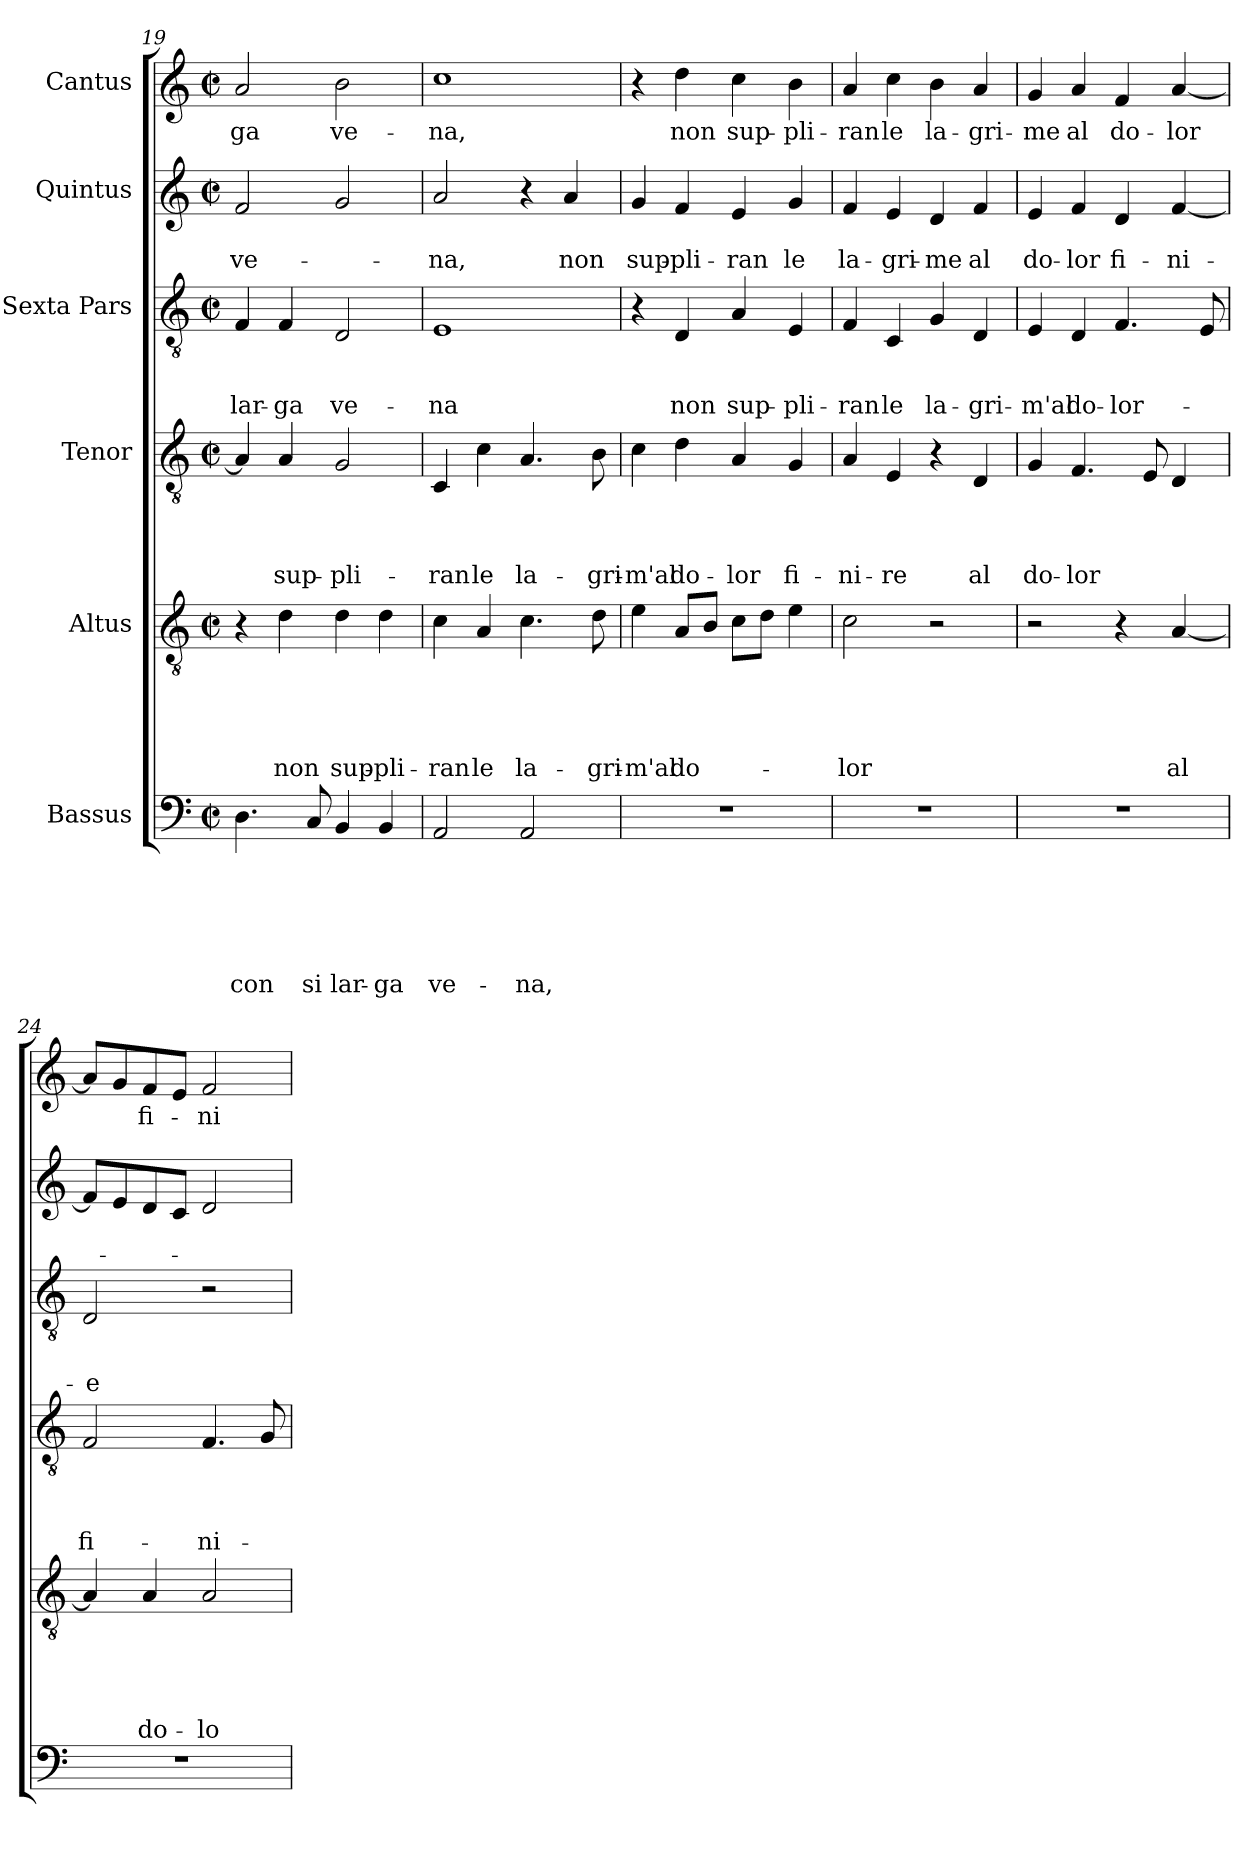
**kern	**text	**text	**text	**text	**text	**text	**kern	**text	**text	**text	**text	**text	**kern	**text	**text	**text	**text	**kern	**text	**text	**text	**kern	**text	**text	**kern	**text
*part6	*part6	*part6	*part6	*part6	*part6	*part6	*part5	*part5	*part5	*part5	*part5	*part5	*part4	*part4	*part4	*part4	*part4	*part3	*part3	*part3	*part3	*part2	*part2	*part2	*part1	*part1
*staff6	*staff6	*staff6	*staff6	*staff6	*staff6	*staff6	*staff5	*staff5	*staff5	*staff5	*staff5	*staff5	*staff4	*staff4	*staff4	*staff4	*staff4	*staff3	*staff3	*staff3	*staff3	*staff2	*staff2	*staff2	*staff1	*staff1
*I"Bassus	*	*	*	*	*	*	*I"Altus	*	*	*	*	*	*I"Tenor	*	*	*	*	*I"Sexta Pars	*	*	*	*I"Quintus	*	*	*I"Cantus	*
*clefF4	*	*	*	*	*	*	*clefGv2	*	*	*	*	*	*clefGv2	*	*	*	*	*clefGv2	*	*	*	*clefG2	*	*	*clefG2	*
*k[]	*	*	*	*	*	*	*k[]	*	*	*	*	*	*k[]	*	*	*	*	*k[]	*	*	*	*k[]	*	*	*k[]	*
*C:	*	*	*	*	*	*	*C:	*	*	*	*	*	*C:	*	*	*	*	*C:	*	*	*	*C:	*	*	*C:	*
*M2/2	*	*	*	*	*	*	*M2/2	*	*	*	*	*	*M2/2	*	*	*	*	*M2/2	*	*	*	*M2/2	*	*	*M2/2	*
*met(c|)	*	*	*	*	*	*	*met(c|)	*	*	*	*	*	*met(c|)	*	*	*	*	*met(c|)	*	*	*	*met(c|)	*	*	*met(c|)	*
=19	=19	=19	=19	=19	=19	=19	=19	=19	=19	=19	=19	=19	=19	=19	=19	=19	=19	=19	=19	=19	=19	=19	=19	=19	=19	=19
4.D\	.	.	.	.	.	con	4r	.	.	.	.	.	4A/]	.	.	.	.	4F/	.	.	lar-	2f/	.	ve-	2a/	-ga
.	.	.	.	.	.	.	4d\	.	.	.	.	non	4A/	.	.	.	sup-	4F/	.	.	-ga	.	.	.	.	.
8C/	.	.	.	.	.	si	.	.	.	.	.	.	.	.	.	.	.	.	.	.	.	.	.	.	.	.
4BB/	.	.	.	.	.	lar-	4d\	.	.	.	.	sup-	2G/	.	.	.	-pli-	2D/	.	.	ve-	2g/	.	.	2b\	ve-
4BB/	.	.	.	.	.	-ga	4d\	.	.	.	.	-pli-	.	.	.	.	.	.	.	.	.	.	.	.	.	.
=20	=20	=20	=20	=20	=20	=20	=20	=20	=20	=20	=20	=20	=20	=20	=20	=20	=20	=20	=20	=20	=20	=20	=20	=20	=20	=20
2AA/	.	.	.	.	.	ve-	4c\	.	.	.	.	-ran	4C/	.	.	.	-ran	1E	.	.	-na	2a/	.	-na,	1cc	-na,
.	.	.	.	.	.	.	4A/	.	.	.	.	le	4c\	.	.	.	le	.	.	.	.	.	.	.	.	.
2AA/	.	.	.	.	.	-na,	4.c\	.	.	.	.	la-	4.A/	.	.	.	la-	.	.	.	.	4r	.	.	.	.
.	.	.	.	.	.	.	.	.	.	.	.	.	.	.	.	.	.	.	.	.	.	4a/	.	non	.	.
.	.	.	.	.	.	.	8d\	.	.	.	.	-gri-	8B\	.	.	.	-gri-	.	.	.	.	.	.	.	.	.
=21	=21	=21	=21	=21	=21	=21	=21	=21	=21	=21	=21	=21	=21	=21	=21	=21	=21	=21	=21	=21	=21	=21	=21	=21	=21	=21
1r	.	.	.	.	.	.	4e\	.	.	.	.	-m'al	4c\	.	.	.	-m'al	4r	.	.	.	4g/	.	sup-	4r	.
.	.	.	.	.	.	.	8A/L	.	.	.	.	do-	4d\	.	.	.	do-	4D/	.	.	non	4f/	.	-pli-	4dd\	non
.	.	.	.	.	.	.	8B/J	.	.	.	.	.	.	.	.	.	.	.	.	.	.	.	.	.	.	.
.	.	.	.	.	.	.	8c\L	.	.	.	.	.	4A/	.	.	.	-lor	4A/	.	.	sup-	4e/	.	-ran	4cc\	sup-
.	.	.	.	.	.	.	8d\J	.	.	.	.	.	.	.	.	.	.	.	.	.	.	.	.	.	.	.
.	.	.	.	.	.	.	4e\	.	.	.	.	.	4G/	.	.	.	fi-	4E/	.	.	-pli-	4g/	.	le	4b\	-pli-
=22	=22	=22	=22	=22	=22	=22	=22	=22	=22	=22	=22	=22	=22	=22	=22	=22	=22	=22	=22	=22	=22	=22	=22	=22	=22	=22
1r	.	.	.	.	.	.	2c\	.	.	.	.	-lor	4A/	.	.	.	-ni-	4F/	.	.	-ran	4f/	.	la-	4a/	-ran
.	.	.	.	.	.	.	.	.	.	.	.	.	4E/	.	.	.	-re	4C/	.	.	le	4e/	.	-gri-	4cc\	le
.	.	.	.	.	.	.	2r	.	.	.	.	.	4r	.	.	.	.	4G/	.	.	la-	4d/	.	-me	4b\	la-
.	.	.	.	.	.	.	.	.	.	.	.	.	4D/	.	.	.	al	4D/	.	.	-gri-	4f/	.	al	4a/	-gri-
=23	=23	=23	=23	=23	=23	=23	=23	=23	=23	=23	=23	=23	=23	=23	=23	=23	=23	=23	=23	=23	=23	=23	=23	=23	=23	=23
1r	.	.	.	.	.	.	2r	.	.	.	.	.	4G/	.	.	.	do-	4E/	.	.	-m'al	4e/	.	do-	4g/	-me
.	.	.	.	.	.	.	.	.	.	.	.	.	4.F/	.	.	.	-lor	4D/	.	.	do-	4f/	.	-lor	4a/	al
.	.	.	.	.	.	.	4r	.	.	.	.	.	.	.	.	.	.	4.F/	.	.	-lor-	4d/	.	fi-	4f/	do-
.	.	.	.	.	.	.	.	.	.	.	.	.	8E/	.	.	.	.	.	.	.	.	.	.	.	.	.
.	.	.	.	.	.	.	[4A/	.	.	.	.	al	4D/	.	.	.	.	.	.	.	.	[4f/	.	-ni-	[4a/	-lor
.	.	.	.	.	.	.	.	.	.	.	.	.	.	.	.	.	.	8E/	.	.	.	.	.	.	.	.
!!LO:PB:g=z
=24	=24	=24	=24	=24	=24	=24	=24	=24	=24	=24	=24	=24	=24	=24	=24	=24	=24	=24	=24	=24	=24	=24	=24	=24	=24	=24
1r	.	.	.	.	.	.	4A/]	.	.	.	.	.	2F/	.	.	.	fi-	2D/	.	.	-e	8f/L]	.	.	8a/L]	.
.	.	.	.	.	.	.	.	.	.	.	.	.	.	.	.	.	.	.	.	.	.	8e/	.	.	8g/	.
.	.	.	.	.	.	.	4A/	.	.	.	.	do-	.	.	.	.	.	.	.	.	.	8d/	.	.	8f/	fi-
.	.	.	.	.	.	.	.	.	.	.	.	.	.	.	.	.	.	.	.	.	.	8c/J	.	.	8e/J	.
.	.	.	.	.	.	.	2A/	.	.	.	.	-lo-	4.F/	.	.	.	-ni-	2r	.	.	.	2d/	.	.	2f/	-ni-
.	.	.	.	.	.	.	.	.	.	.	.	.	8G/	.	.	.	.	.	.	.	.	.	.	.	.	.
=	=	=	=	=	=	=	=	=	=	=	=	=	=	=	=	=	=	=	=	=	=	=	=	=	=	=
*-	*-	*-	*-	*-	*-	*-	*-	*-	*-	*-	*-	*-	*-	*-	*-	*-	*-	*-	*-	*-	*-	*-	*-	*-	*-	*-
